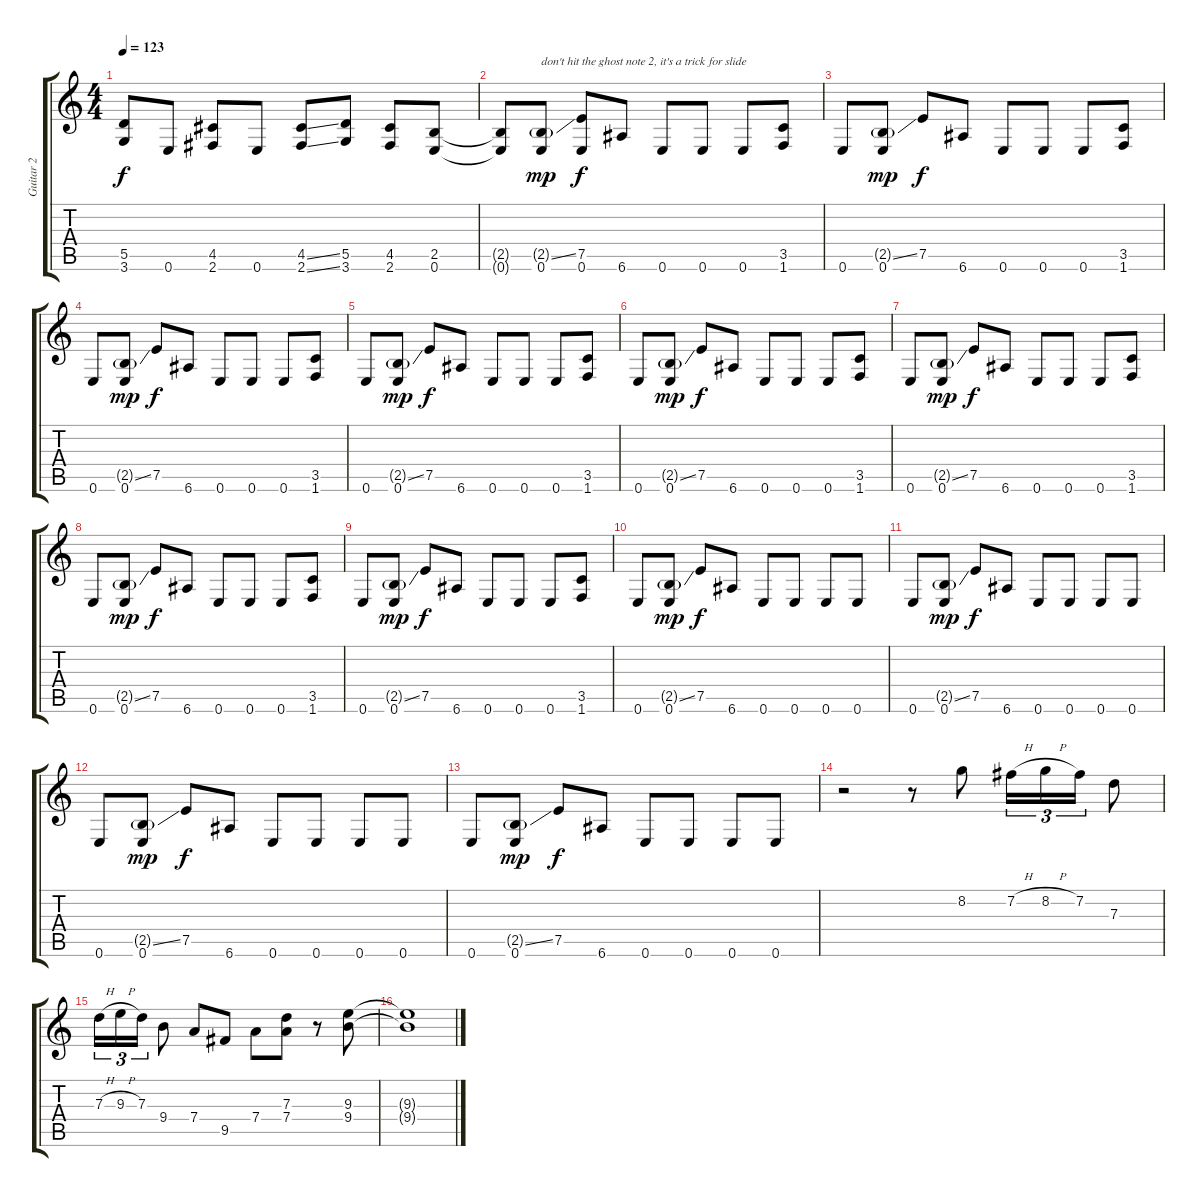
\track ("Guitar 2" "Guitar 2") {instrument overdrivenguitar}
\staff {score tabs}
\tuning (E4 B3 G3 D3 A2 E2) {hide}
\ts (4 4)
\tempo 123
\clef g2
\ks c
(5.5{t} 3.6{t}).8{dy f} 0.6.8 (4.5 2.6).8 0.6.8 (4.5{ss} 2.6{ss}).8 (5.5 3.6).8 (4.5 2.6).8 (2.5 0.6).8 |
(2.5{t} 0.6{t}).8 (2.5{ss g} 0.6).8{txt "don't hit the ghost note 2, it's a trick for slide" dy mp} (7.5 0.6).8{dy f} 6.6.8 0.6.8 0.6.8 0.6.8 (3.5 1.6).8 |
0.6.8 (2.5{ss g} 0.6).8{dy mp} 7.5.8{dy f} 6.6.8 0.6.8 0.6.8 0.6.8 (3.5 1.6).8 |
0.6.8 (2.5{ss g} 0.6).8{dy mp} 7.5.8{dy f} 6.6.8 0.6.8 0.6.8 0.6.8 (3.5 1.6).8 |
0.6.8 (2.5{ss g} 0.6).8{dy mp} 7.5.8{dy f} 6.6.8 0.6.8 0.6.8 0.6.8 (3.5 1.6).8 |
0.6.8 (2.5{ss g} 0.6).8{dy mp} 7.5.8{dy f} 6.6.8 0.6.8 0.6.8 0.6.8 (3.5 1.6).8 |
0.6.8 (2.5{ss g} 0.6).8{dy mp} 7.5.8{dy f} 6.6.8 0.6.8 0.6.8 0.6.8 (3.5 1.6).8 |
0.6.8 (2.5{ss g} 0.6).8{dy mp} 7.5.8{dy f} 6.6.8 0.6.8 0.6.8 0.6.8 (3.5 1.6).8 |
0.6.8 (2.5{ss g} 0.6).8{dy mp} 7.5.8{dy f} 6.6.8 0.6.8 0.6.8 0.6.8 (3.5 1.6).8 |
0.6.8 (2.5{ss g} 0.6).8{dy mp} 7.5.8{dy f} 6.6.8 0.6.8 0.6.8 0.6.8 0.6.8 |
0.6.8 (2.5{ss g} 0.6).8{dy mp} 7.5.8{dy f} 6.6.8 0.6.8 0.6.8 0.6.8 0.6.8 |
0.6.8 (2.5{ss g} 0.6).8{dy mp} 7.5.8{dy f} 6.6.8 0.6.8 0.6.8 0.6.8 0.6.8 |
0.6.8 (2.5{ss g} 0.6).8{dy mp} 7.5.8{dy f} 6.6.8 0.6.8 0.6.8 0.6.8 0.6.8 |
r.2 r.8 8.2.8 7.2{h}.16{tu (3 2)} 8.2{h}.16{tu (3 2)} 7.2.16{tu (3 2)} 7.3.8 |
7.3{h}.16{tu (3 2)} 9.3{h}.16{tu (3 2)} 7.3.16{tu (3 2)} 9.4.8 7.4.8 9.5.8 7.4.8 (7.3 7.4).8 r.8 (9.3 9.4).8 |
(9.3{t} 9.4{t}).1
